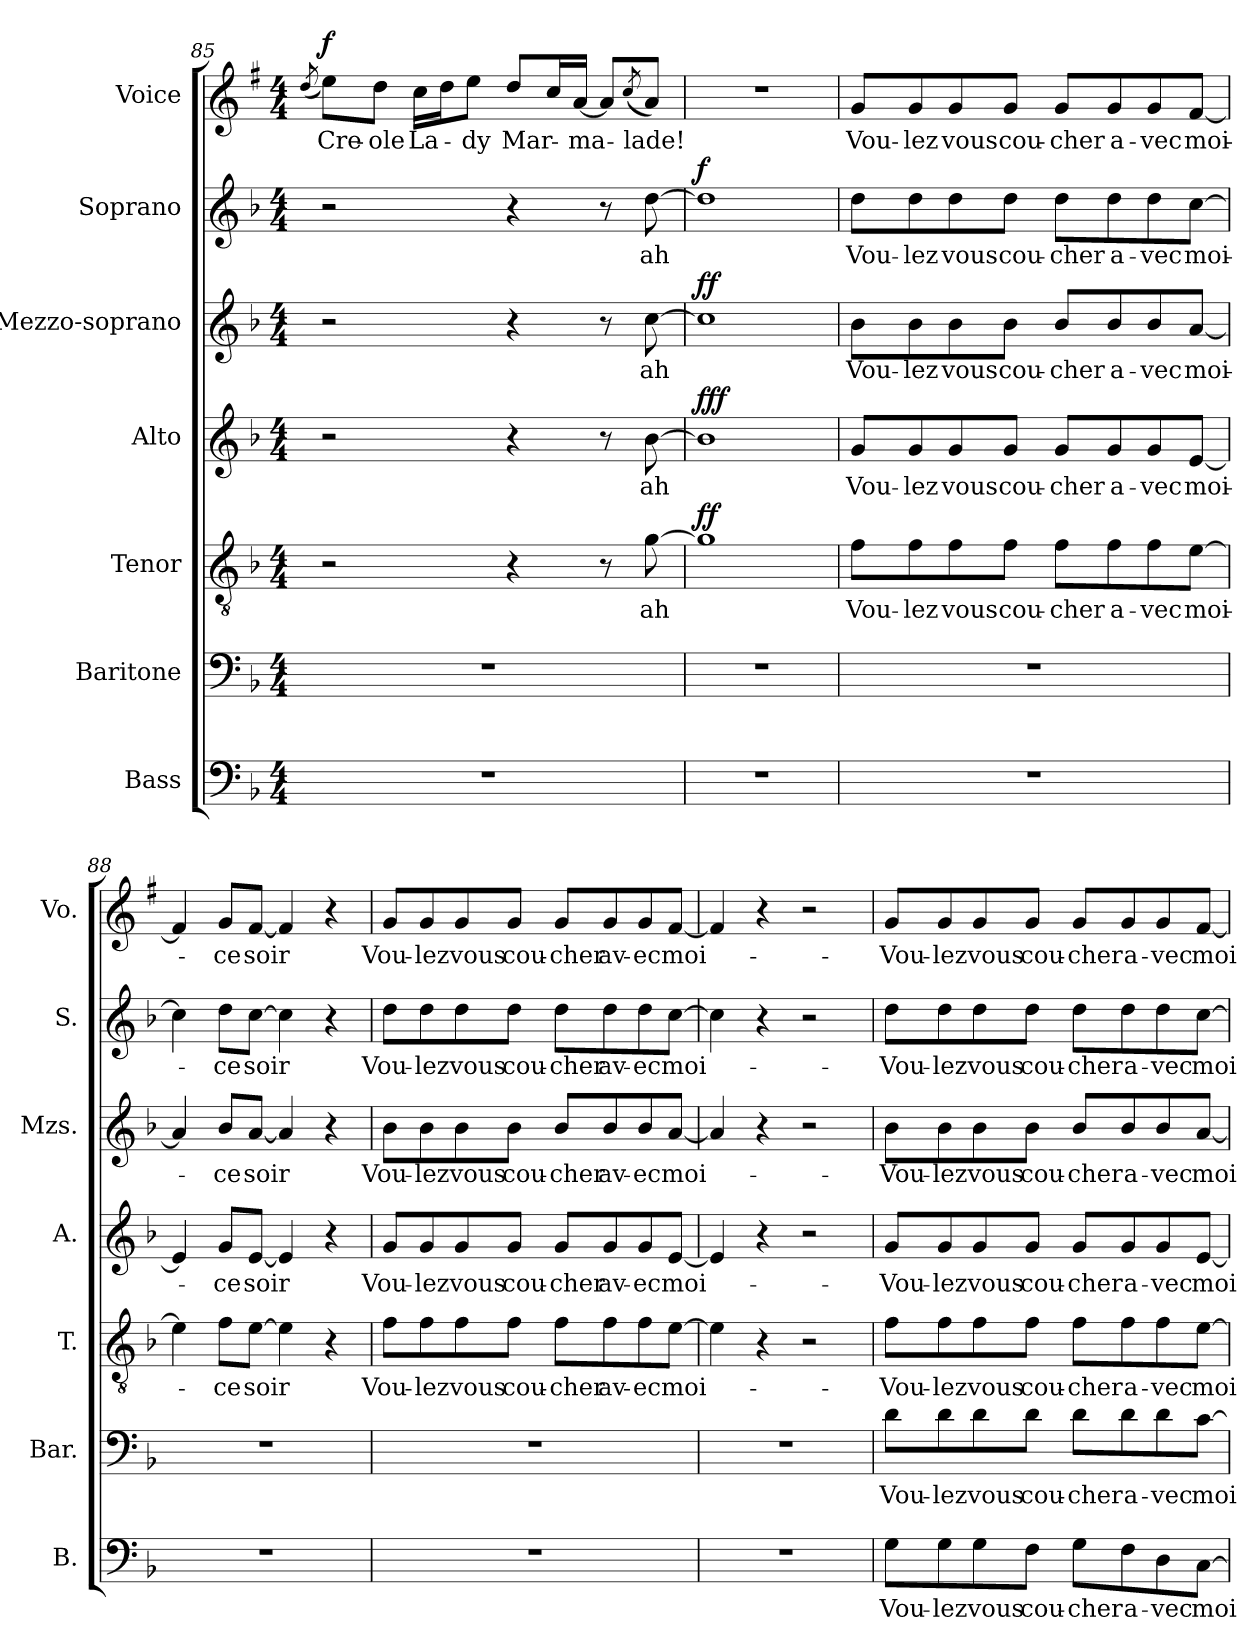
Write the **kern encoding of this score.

**kern	**text	**kern	**text	**kern	**text	**dynam	**kern	**text	**dynam	**kern	**text	**dynam	**kern	**text	**dynam	**kern	**text	**dynam
*part7	*part7	*part6	*part6	*part5	*part5	*part5	*part4	*part4	*part4	*part3	*part3	*part3	*part2	*part2	*part2	*part1	*part1	*part1
*staff7	*staff7	*staff6	*staff6	*staff5	*staff5	*staff5	*staff4	*staff4	*staff4	*staff3	*staff3	*staff3	*staff2	*staff2	*staff2	*staff1	*staff1	*staff1
*I"Bass	*	*I"Baritone	*	*I"Tenor	*	*	*I"Alto	*	*	*I"Mezzo-soprano	*	*	*I"Soprano	*	*	*I"Voice	*	*
*I'B.	*	*I'Bar.	*	*I'T.	*	*	*I'A.	*	*	*I'Mzs.	*	*	*I'S.	*	*	*I'Vo.	*	*
!!LO:PB:g=z
*clefF4	*	*clefF4	*	*clefGv2	*	*	*clefG2	*	*	*clefG2	*	*	*clefG2	*	*	*clefG2	*	*
*	*	*	*	*	*	*	*	*	*	*	*	*	*	*	*	*ITrd1c2	*	*
*k[b-]	*	*k[b-]	*	*k[b-]	*	*	*k[b-]	*	*	*k[b-]	*	*	*k[b-]	*	*	*k[b-]	*	*
*M4/4	*	*M4/4	*	*M4/4	*	*	*M4/4	*	*	*M4/4	*	*	*M4/4	*	*	*M4/4	*	*
=85	=85	=85	=85	=85	=85	=85	=85	=85	=85	=85	=85	=85	=85	=85	=85	=85	=85	=85
.	.	.	.	.	.	.	.	.	.	.	.	.	.	.	.	(8qcc/	.	.
!	!	!	!	!	!	!	!	!	!	!	!	!	!	!	!	!	!LO:LY:b	!LO:DY:b
1r	.	1r	.	2r	.	.	2r	.	.	2r	.	.	2r	.	.	8dd\L)	Cre-	f
!	!	!	!	!	!	!	!	!	!	!	!	!	!	!	!	!	!LO:LY:b	!
.	.	.	.	.	.	.	.	.	.	.	.	.	.	.	.	8cc\J	-ole	.
!	!	!	!	!	!	!	!	!	!	!	!	!	!	!	!	!	!LO:LY:b	!
.	.	.	.	.	.	.	.	.	.	.	.	.	.	.	.	16b-\LL	La-	.
.	.	.	.	.	.	.	.	.	.	.	.	.	.	.	.	16cc\J	.	.
!	!	!	!	!	!	!	!	!	!	!	!	!	!	!	!	!	!LO:LY:b	!
.	.	.	.	.	.	.	.	.	.	.	.	.	.	.	.	8dd\J	-dy	.
!	!	!	!	!	!	!	!	!	!	!	!	!	!	!	!	!	!LO:LY:b	!
.	.	.	.	4r	.	.	4r	.	.	4r	.	.	4r	.	.	8cc/L	Mar-	.
.	.	.	.	.	.	.	.	.	.	.	.	.	.	.	.	16b-/L	.	.
!	!	!	!	!	!	!	!	!	!	!	!	!	!	!	!	!	!LO:LY:b	!
.	.	.	.	.	.	.	.	.	.	.	.	.	.	.	.	[16g/JJ	-ma-	.
.	.	.	.	8r	.	.	8r	.	.	8r	.	.	8r	.	.	8g/L]	.	.
.	.	.	.	.	.	.	.	.	.	.	.	.	.	.	.	(8qb-/	.	.
!	!	!	!	!	!LO:LY:b	!	!	!LO:LY:b	!	!	!LO:LY:b	!	!	!LO:LY:b	!	!	!LO:LY:b	!
.	.	.	.	[8g\	ah	.	[8b-\	ah	.	[8cc\	ah	.	[8dd\	ah	.	8g/J)	-lade!	.
=86	=86	=86	=86	=86	=86	=86	=86	=86	=86	=86	=86	=86	=86	=86	=86	=86	=86	=86
!	!	!	!	!	!	!LO:DY:b	!	!	!	!	!	!	!	!	!	!	!	!
!	!	!	!	!	!	!LO:DY:n=1:b	!	!	!LO:DY:b	!	!	!	!	!	!	!	!	!
!	!	!	!	!	!	!	!	!	!LO:DY:n=1:b	!	!	!	!	!	!	!	!	!
!	!	!	!	!	!	!	!	!	!LO:DY:n=2:b	!	!	!LO:DY:b	!	!	!	!	!	!
!	!	!	!	!	!	!	!	!	!	!	!	!LO:DY:n=1:b	!	!	!LO:DY:b	!	!	!
1r	.	1r	.	1g]	.	f f	1b-]	.	f f f	1cc]	.	f f	1dd]	.	f	1r	.	.
=87	=87	=87	=87	=87	=87	=87	=87	=87	=87	=87	=87	=87	=87	=87	=87	=87	=87	=87
!	!	!	!	!	!LO:LY:b	!	!	!LO:LY:b	!	!	!LO:LY:b	!	!	!LO:LY:b	!	!	!LO:LY:b	!
1r	.	1r	.	8f\L	Vou-	.	8g/L	Vou-	.	8b-\L	Vou-	.	8dd\L	Vou-	.	8f/L	Vou-	.
!	!	!	!	!	!LO:LY:b	!	!	!LO:LY:b	!	!	!LO:LY:b	!	!	!LO:LY:b	!	!	!LO:LY:b	!
.	.	.	.	8f\	-lez	.	8g/	-lez	.	8b-\	-lez	.	8dd\	-lez	.	8f/	-lez	.
!	!	!	!	!	!LO:LY:b	!	!	!LO:LY:b	!	!	!LO:LY:b	!	!	!LO:LY:b	!	!	!LO:LY:b	!
.	.	.	.	8f\	vous	.	8g/	vous	.	8b-\	vous	.	8dd\	vous	.	8f/	vous	.
!	!	!	!	!	!LO:LY:b	!	!	!LO:LY:b	!	!	!LO:LY:b	!	!	!LO:LY:b	!	!	!LO:LY:b	!
.	.	.	.	8f\J	cou-	.	8g/J	cou-	.	8b-\J	cou-	.	8dd\J	cou-	.	8f/J	cou-	.
!	!	!	!	!	!LO:LY:b	!	!	!LO:LY:b	!	!	!LO:LY:b	!	!	!LO:LY:b	!	!	!LO:LY:b	!
.	.	.	.	8f\L	-cher	.	8g/L	-cher	.	8b-/L	-cher	.	8dd\L	-cher	.	8f/L	-cher	.
!	!	!	!	!	!LO:LY:b	!	!	!LO:LY:b	!	!	!LO:LY:b	!	!	!LO:LY:b	!	!	!LO:LY:b	!
.	.	.	.	8f\	a-	.	8g/	a-	.	8b-/	a-	.	8dd\	a-	.	8f/	a-	.
!	!	!	!	!	!LO:LY:b	!	!	!LO:LY:b	!	!	!LO:LY:b	!	!	!LO:LY:b	!	!	!LO:LY:b	!
.	.	.	.	8f\	-vec	.	8g/	-vec	.	8b-/	-vec	.	8dd\	-vec	.	8f/	-vec	.
!	!	!	!	!	!LO:LY:b	!	!	!LO:LY:b	!	!	!LO:LY:b	!	!	!LO:LY:b	!	!	!LO:LY:b	!
.	.	.	.	[8e\J	moi-	.	[8e/J	moi-	.	[8a/J	moi-	.	[8cc\J	moi-	.	[8e/J	moi-	.
=88	=88	=88	=88	=88	=88	=88	=88	=88	=88	=88	=88	=88	=88	=88	=88	=88	=88	=88
1r	.	1r	.	4e\]	.	.	4e/]	.	.	4a/]	.	.	4cc\]	.	.	4e/]	.	.
!	!	!	!	!	!LO:LY:b	!	!	!LO:LY:b	!	!	!LO:LY:b	!	!	!LO:LY:b	!	!	!LO:LY:b	!
.	.	.	.	8f\L	ce	.	8g/L	ce	.	8b-/L	ce	.	8dd\L	ce	.	8f/L	ce	.
!	!	!	!	!	!LO:LY:b	!	!	!LO:LY:b	!	!	!LO:LY:b	!	!	!LO:LY:b	!	!	!LO:LY:b	!
.	.	.	.	[8e\J	soir	.	[8e/J	soir	.	[8a/J	soir	.	[8cc\J	soir	.	[8e/J	soir	.
.	.	.	.	4e\]	.	.	4e/]	.	.	4a/]	.	.	4cc\]	.	.	4e/]	.	.
.	.	.	.	4r	.	.	4r	.	.	4r	.	.	4r	.	.	4r	.	.
!!LO:PB:g=z
=89	=89	=89	=89	=89	=89	=89	=89	=89	=89	=89	=89	=89	=89	=89	=89	=89	=89	=89
!	!	!	!	!	!LO:LY:b	!	!	!LO:LY:b	!	!	!LO:LY:b	!	!	!LO:LY:b	!	!	!LO:LY:b	!
1r	.	1r	.	8f\L	Vou-	.	8g/L	Vou-	.	8b-\L	Vou-	.	8dd\L	Vou-	.	8f/L	Vou-	.
!	!	!	!	!	!LO:LY:b	!	!	!LO:LY:b	!	!	!LO:LY:b	!	!	!LO:LY:b	!	!	!LO:LY:b	!
.	.	.	.	8f\	-lez	.	8g/	-lez	.	8b-\	-lez	.	8dd\	-lez	.	8f/	-lez	.
!	!	!	!	!	!LO:LY:b	!	!	!LO:LY:b	!	!	!LO:LY:b	!	!	!LO:LY:b	!	!	!LO:LY:b	!
.	.	.	.	8f\	vous	.	8g/	vous	.	8b-\	vous	.	8dd\	vous	.	8f/	vous	.
!	!	!	!	!	!LO:LY:b	!	!	!LO:LY:b	!	!	!LO:LY:b	!	!	!LO:LY:b	!	!	!LO:LY:b	!
.	.	.	.	8f\J	cou-	.	8g/J	cou-	.	8b-\J	cou-	.	8dd\J	cou-	.	8f/J	cou-	.
!	!	!	!	!	!LO:LY:b	!	!	!LO:LY:b	!	!	!LO:LY:b	!	!	!LO:LY:b	!	!	!LO:LY:b	!
.	.	.	.	8f\L	-cher	.	8g/L	-cher	.	8b-/L	-cher	.	8dd\L	-cher	.	8f/L	-cher	.
!	!	!	!	!	!LO:LY:b	!	!	!LO:LY:b	!	!	!LO:LY:b	!	!	!LO:LY:b	!	!	!LO:LY:b	!
.	.	.	.	8f\	av-	.	8g/	av-	.	8b-/	av-	.	8dd\	av-	.	8f/	av-	.
!	!	!	!	!	!LO:LY:b	!	!	!LO:LY:b	!	!	!LO:LY:b	!	!	!LO:LY:b	!	!	!LO:LY:b	!
.	.	.	.	8f\	-ec	.	8g/	-ec	.	8b-/	-ec	.	8dd\	-ec	.	8f/	-ec	.
!	!	!	!	!	!LO:LY:b	!	!	!LO:LY:b	!	!	!LO:LY:b	!	!	!LO:LY:b	!	!	!LO:LY:b	!
.	.	.	.	[8e\J	moi-	.	[8e/J	moi-	.	[8a/J	moi-	.	[8cc\J	moi-	.	[8e/J	moi-	.
=90	=90	=90	=90	=90	=90	=90	=90	=90	=90	=90	=90	=90	=90	=90	=90	=90	=90	=90
1r	.	1r	.	4e\]	.	.	4e/]	.	.	4a/]	.	.	4cc\]	.	.	4e/]	.	.
.	.	.	.	4r	.	.	4r	.	.	4r	.	.	4r	.	.	4r	.	.
.	.	.	.	2r	.	.	2r	.	.	2r	.	.	2r	.	.	2r	.	.
=91	=91	=91	=91	=91	=91	=91	=91	=91	=91	=91	=91	=91	=91	=91	=91	=91	=91	=91
!	!LO:LY:b	!	!LO:LY:b	!	!LO:LY:b	!	!	!LO:LY:b	!	!	!LO:LY:b	!	!	!LO:LY:b	!	!	!LO:LY:b	!
8G\L	Vou-	8d\L	Vou-	8f\L	Vou-	.	8g/L	Vou-	.	8b-\L	Vou-	.	8dd\L	Vou-	.	8f/L	Vou-	.
!	!LO:LY:b	!	!LO:LY:b	!	!LO:LY:b	!	!	!LO:LY:b	!	!	!LO:LY:b	!	!	!LO:LY:b	!	!	!LO:LY:b	!
8G\	-lez	8d\	-lez	8f\	-lez	.	8g/	-lez	.	8b-\	-lez	.	8dd\	-lez	.	8f/	-lez	.
!	!LO:LY:b	!	!LO:LY:b	!	!LO:LY:b	!	!	!LO:LY:b	!	!	!LO:LY:b	!	!	!LO:LY:b	!	!	!LO:LY:b	!
8G\	vous	8d\	vous	8f\	vous	.	8g/	vous	.	8b-\	vous	.	8dd\	vous	.	8f/	vous	.
!	!LO:LY:b	!	!LO:LY:b	!	!LO:LY:b	!	!	!LO:LY:b	!	!	!LO:LY:b	!	!	!LO:LY:b	!	!	!LO:LY:b	!
8F\J	cou-	8d\J	cou-	8f\J	cou-	.	8g/J	cou-	.	8b-\J	cou-	.	8dd\J	cou-	.	8f/J	cou-	.
!	!LO:LY:b	!	!LO:LY:b	!	!LO:LY:b	!	!	!LO:LY:b	!	!	!LO:LY:b	!	!	!LO:LY:b	!	!	!LO:LY:b	!
8G\L	-cher	8d\L	-cher	8f\L	-cher	.	8g/L	-cher	.	8b-/L	-cher	.	8dd\L	-cher	.	8f/L	-cher	.
!	!LO:LY:b	!	!LO:LY:b	!	!LO:LY:b	!	!	!LO:LY:b	!	!	!LO:LY:b	!	!	!LO:LY:b	!	!	!LO:LY:b	!
8F\	a-	8d\	a-	8f\	a-	.	8g/	a-	.	8b-/	a-	.	8dd\	a-	.	8f/	a-	.
!	!LO:LY:b	!	!LO:LY:b	!	!LO:LY:b	!	!	!LO:LY:b	!	!	!LO:LY:b	!	!	!LO:LY:b	!	!	!LO:LY:b	!
8D\	-vec	8d\	-vec	8f\	-vec	.	8g/	-vec	.	8b-/	-vec	.	8dd\	-vec	.	8f/	-vec	.
!	!LO:LY:b	!	!LO:LY:b	!	!LO:LY:b	!	!	!LO:LY:b	!	!	!LO:LY:b	!	!	!LO:LY:b	!	!	!LO:LY:b	!
[8C\J	moi-	[8c\J	moi-	[8e\J	moi-	.	[8e/J	moi-	.	[8a/J	moi-	.	[8cc\J	moi-	.	[8e/J	moi-	.
=	=	=	=	=	=	=	=	=	=	=	=	=	=	=	=	=	=	=
*-	*-	*-	*-	*-	*-	*-	*-	*-	*-	*-	*-	*-	*-	*-	*-	*-	*-	*-
